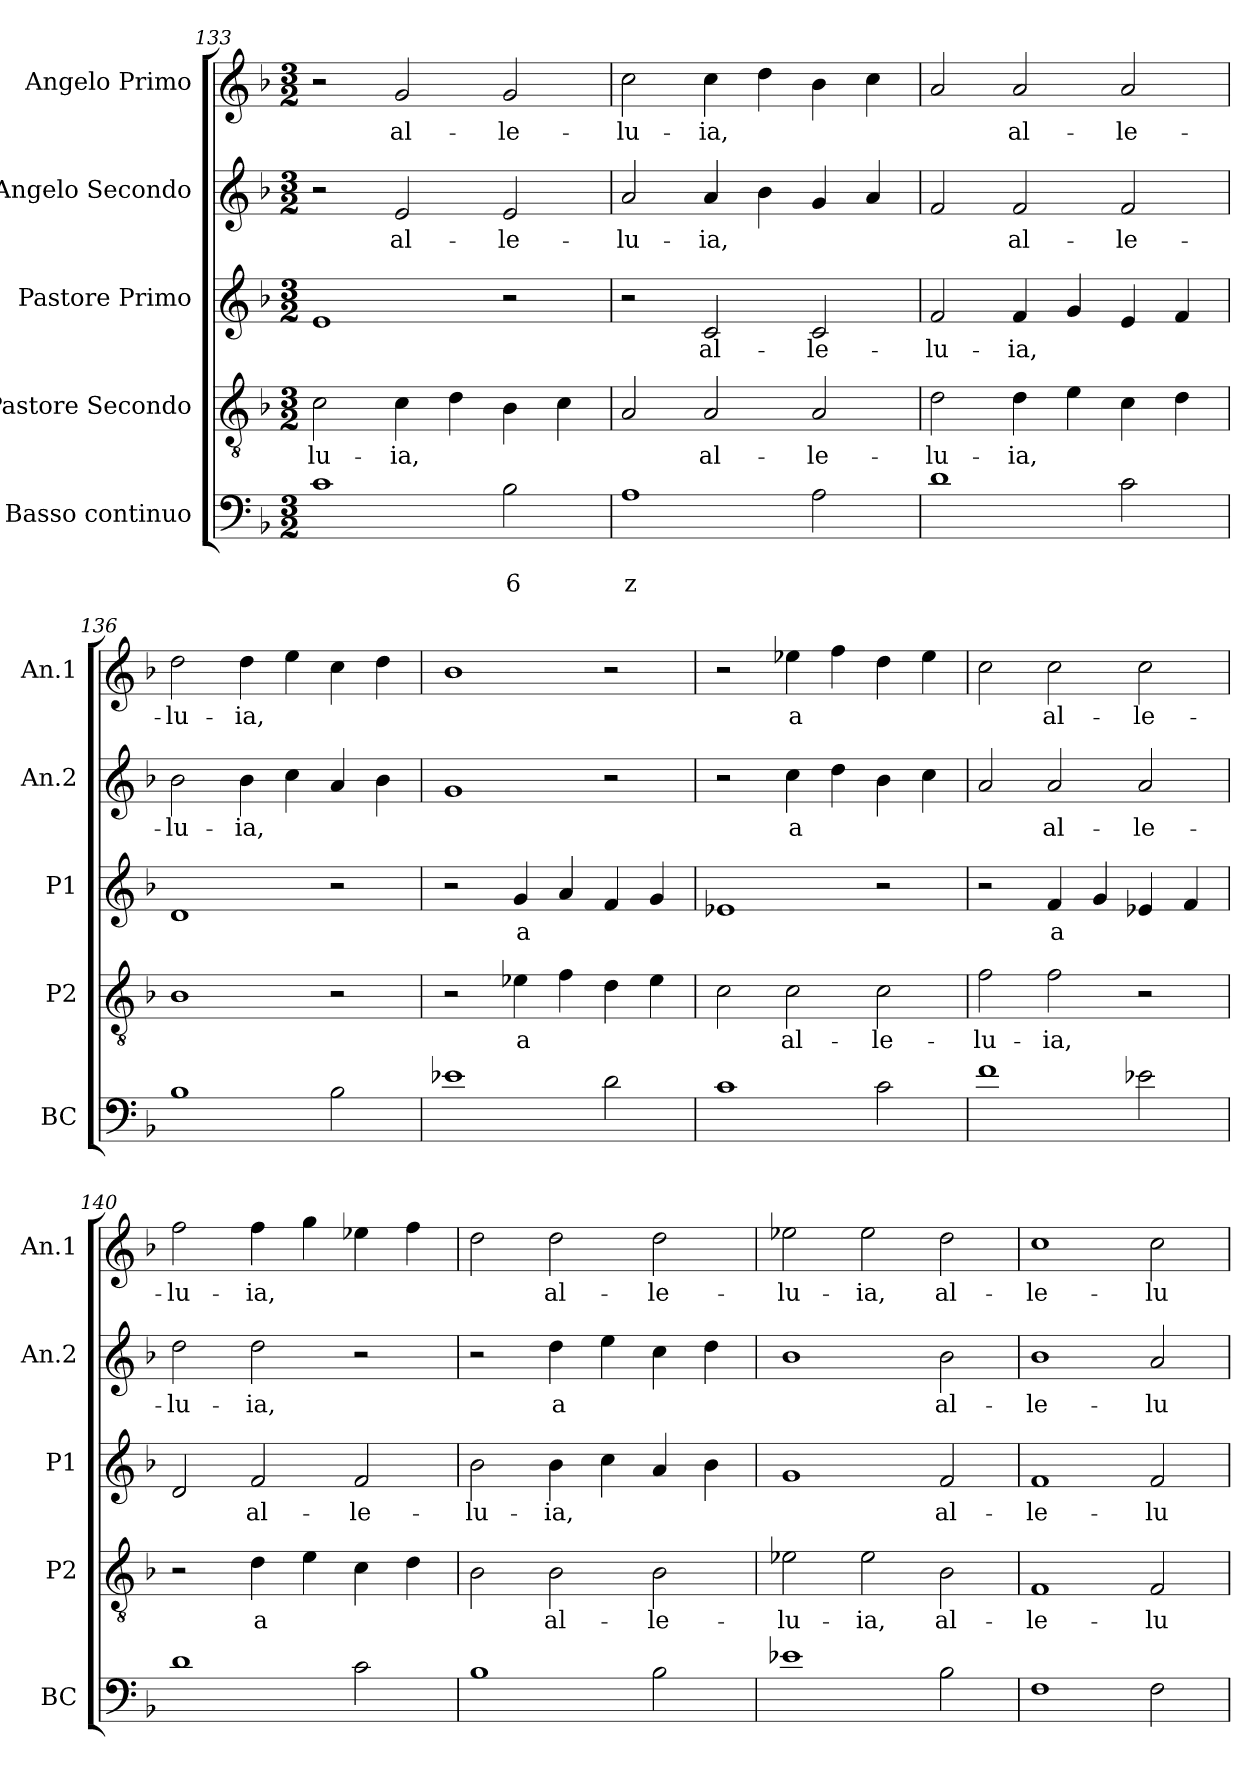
**kern	**text	**text	**kern	**text	**kern	**text	**kern	**text	**kern	**text
*part5	*part5	*part5	*part4	*part4	*part3	*part3	*part2	*part2	*part1	*part1
*staff5	*staff5	*staff5	*staff4	*staff4	*staff3	*staff3	*staff2	*staff2	*staff1	*staff1
*I"Basso continuo	*	*	*I"Pastore Secondo	*	*I"Pastore Primo	*	*I"Angelo Secondo	*	*I"Angelo Primo	*
*I'BC	*	*	*I'P2	*	*I'P1	*	*I'An.2	*	*I'An.1	*
*clefF4	*	*	*clefGv2	*	*clefG2	*	*clefG2	*	*clefG2	*
*k[b-]	*	*	*k[b-]	*	*k[b-]	*	*k[b-]	*	*k[b-]	*
*F:	*	*	*F:	*	*F:	*	*F:	*	*F:	*
*M3/2	*	*	*M3/2	*	*M3/2	*	*M3/2	*	*M3/2	*
=133	=133	=133	=133	=133	=133	=133	=133	=133	=133	=133
!	!	!	!	!LO:LY:b	!	!	!	!	!	!
1c	.	.	2c\	-lu-	1e	.	2r	.	2r	.
!	!	!	!	!LO:LY:b	!	!	!	!LO:LY:b	!	!LO:LY:b
.	.	.	4c\	-ia,	.	.	2e/	al-	2g/	al-
.	.	.	4d\	.	.	.	.	.	.	.
!	!	!LO:LY:b	!	!	!	!	!	!LO:LY:b	!	!LO:LY:b
2B-\	.	6	4B-\	.	2r	.	2e/	-le-	2g/	-le-
.	.	.	4c\	.	.	.	.	.	.	.
=134	=134	=134	=134	=134	=134	=134	=134	=134	=134	=134
!	!	!LO:LY:b	!	!	!	!	!	!LO:LY:b	!	!LO:LY:b
1A	.	z	2A/	.	2r	.	2a/	-lu-	2cc\	-lu-
!	!	!	!	!LO:LY:b	!	!LO:LY:b	!	!LO:LY:b	!	!LO:LY:b
.	.	.	2A/	al-	2c/	al-	4a/	-ia,	4cc\	-ia,
.	.	.	.	.	.	.	4b-\	.	4dd\	.
!	!	!	!	!LO:LY:b	!	!LO:LY:b	!	!	!	!
2A\	.	.	2A/	-le-	2c/	-le-	4g/	.	4b-\	.
.	.	.	.	.	.	.	4a/	.	4cc\	.
=135	=135	=135	=135	=135	=135	=135	=135	=135	=135	=135
!	!	!	!	!LO:LY:b	!	!LO:LY:b	!	!	!	!
1d	.	.	2d\	-lu-	2f/	-lu-	2f/	.	2a/	.
!	!	!	!	!LO:LY:b	!	!LO:LY:b	!	!LO:LY:b	!	!LO:LY:b
.	.	.	4d\	-ia,	4f/	-ia,	2f/	al-	2a/	al-
.	.	.	4e\	.	4g/	.	.	.	.	.
!	!	!	!	!	!	!	!	!LO:LY:b	!	!LO:LY:b
2c\	.	.	4c\	.	4e/	.	2f/	-le-	2a/	-le-
.	.	.	4d\	.	4f/	.	.	.	.	.
=136	=136	=136	=136	=136	=136	=136	=136	=136	=136	=136
!	!	!	!	!	!	!	!	!LO:LY:b	!	!LO:LY:b
1B-	.	.	1B-	.	1d	.	2b-\	-lu-	2dd\	-lu-
!	!	!	!	!	!	!	!	!LO:LY:b	!	!LO:LY:b
.	.	.	.	.	.	.	4b-\	-ia,	4dd\	-ia,
.	.	.	.	.	.	.	4cc\	.	4ee\	.
2B-\	.	.	2r	.	2r	.	4a/	.	4cc\	.
.	.	.	.	.	.	.	4b-\	.	4dd\	.
=137	=137	=137	=137	=137	=137	=137	=137	=137	=137	=137
1e-X	.	.	2r	.	2r	.	1g	.	1b-	.
!	!	!	!	!LO:LY:b	!	!LO:LY:b	!	!	!	!
.	.	.	4e-X\	a	4g/	a	.	.	.	.
.	.	.	4f\	.	4a/	.	.	.	.	.
2d\	.	.	4d\	.	4f/	.	2r	.	2r	.
.	.	.	4e-\	.	4g/	.	.	.	.	.
=138	=138	=138	=138	=138	=138	=138	=138	=138	=138	=138
1c	.	.	2c\	.	1e-X	.	2r	.	2r	.
!	!	!	!	!LO:LY:b	!	!	!	!LO:LY:b	!	!LO:LY:b
.	.	.	2c\	al-	.	.	4cc\	a	4ee-X\	a
.	.	.	.	.	.	.	4dd\	.	4ff\	.
!	!	!	!	!LO:LY:b	!	!	!	!	!	!
2c\	.	.	2c\	-le-	2r	.	4b-\	.	4dd\	.
.	.	.	.	.	.	.	4cc\	.	4ee-\	.
!!LO:LB:g=z
=139	=139	=139	=139	=139	=139	=139	=139	=139	=139	=139
!	!	!	!	!LO:LY:b	!	!	!	!	!	!
1f	.	.	2f\	-lu-	2r	.	2a/	.	2cc\	.
!	!	!	!	!LO:LY:b	!	!LO:LY:b	!	!LO:LY:b	!	!LO:LY:b
.	.	.	2f\	-ia,	4f/	a	2a/	al-	2cc\	al-
.	.	.	.	.	4g/	.	.	.	.	.
!	!	!	!	!	!	!	!	!LO:LY:b	!	!LO:LY:b
2e-X\	.	.	2r	.	4e-X/	.	2a/	-le-	2cc\	-le-
.	.	.	.	.	4f/	.	.	.	.	.
=140	=140	=140	=140	=140	=140	=140	=140	=140	=140	=140
!	!	!	!	!	!	!	!	!LO:LY:b	!	!LO:LY:b
1d	.	.	2r	.	2d/	.	2dd\	-lu-	2ff\	-lu-
!	!	!	!	!LO:LY:b	!	!LO:LY:b	!	!LO:LY:b	!	!LO:LY:b
.	.	.	4d\	a	2f/	al-	2dd\	-ia,	4ff\	-ia,
.	.	.	4e\	.	.	.	.	.	4gg\	.
!	!	!	!	!	!	!LO:LY:b	!	!	!	!
2c\	.	.	4c\	.	2f/	-le-	2r	.	4ee-X\	.
.	.	.	4d\	.	.	.	.	.	4ff\	.
=141	=141	=141	=141	=141	=141	=141	=141	=141	=141	=141
!	!	!	!	!	!	!LO:LY:b	!	!	!	!
1B-	.	.	2B-\	.	2b-\	-lu-	2r	.	2dd\	.
!	!	!	!	!LO:LY:b	!	!LO:LY:b	!	!LO:LY:b	!	!LO:LY:b
.	.	.	2B-\	al-	4b-\	-ia,	4dd\	a	2dd\	al-
.	.	.	.	.	4cc\	.	4ee\	.	.	.
!	!	!	!	!LO:LY:b	!	!	!	!	!	!LO:LY:b
2B-\	.	.	2B-\	-le-	4a/	.	4cc\	.	2dd\	-le-
.	.	.	.	.	4b-\	.	4dd\	.	.	.
=142	=142	=142	=142	=142	=142	=142	=142	=142	=142	=142
!	!	!	!	!LO:LY:b	!	!	!	!	!	!LO:LY:b
1e-X	.	.	2e-X\	-lu-	1g	.	1b-	.	2ee-X\	-lu-
!	!	!	!	!LO:LY:b	!	!	!	!	!	!LO:LY:b
.	.	.	2e-\	-ia,	.	.	.	.	2ee-\	-ia,
!	!	!	!	!LO:LY:b	!	!LO:LY:b	!	!LO:LY:b	!	!LO:LY:b
2B-\	.	.	2B-\	al-	2f/	al-	2b-\	al-	2dd\	al-
=143	=143	=143	=143	=143	=143	=143	=143	=143	=143	=143
!	!	!	!	!LO:LY:b	!	!LO:LY:b	!	!LO:LY:b	!	!LO:LY:b
1F	.	.	1F	-le-	1f	-le-	1b-	-le-	1cc	-le-
!	!	!	!	!LO:LY:b	!	!LO:LY:b	!	!LO:LY:b	!	!LO:LY:b
2F\	.	.	2F/	-lu-	2f/	-lu-	2a/	-lu-	2cc\	-lu-
=	=	=	=	=	=	=	=	=	=	=
*-	*-	*-	*-	*-	*-	*-	*-	*-	*-	*-
